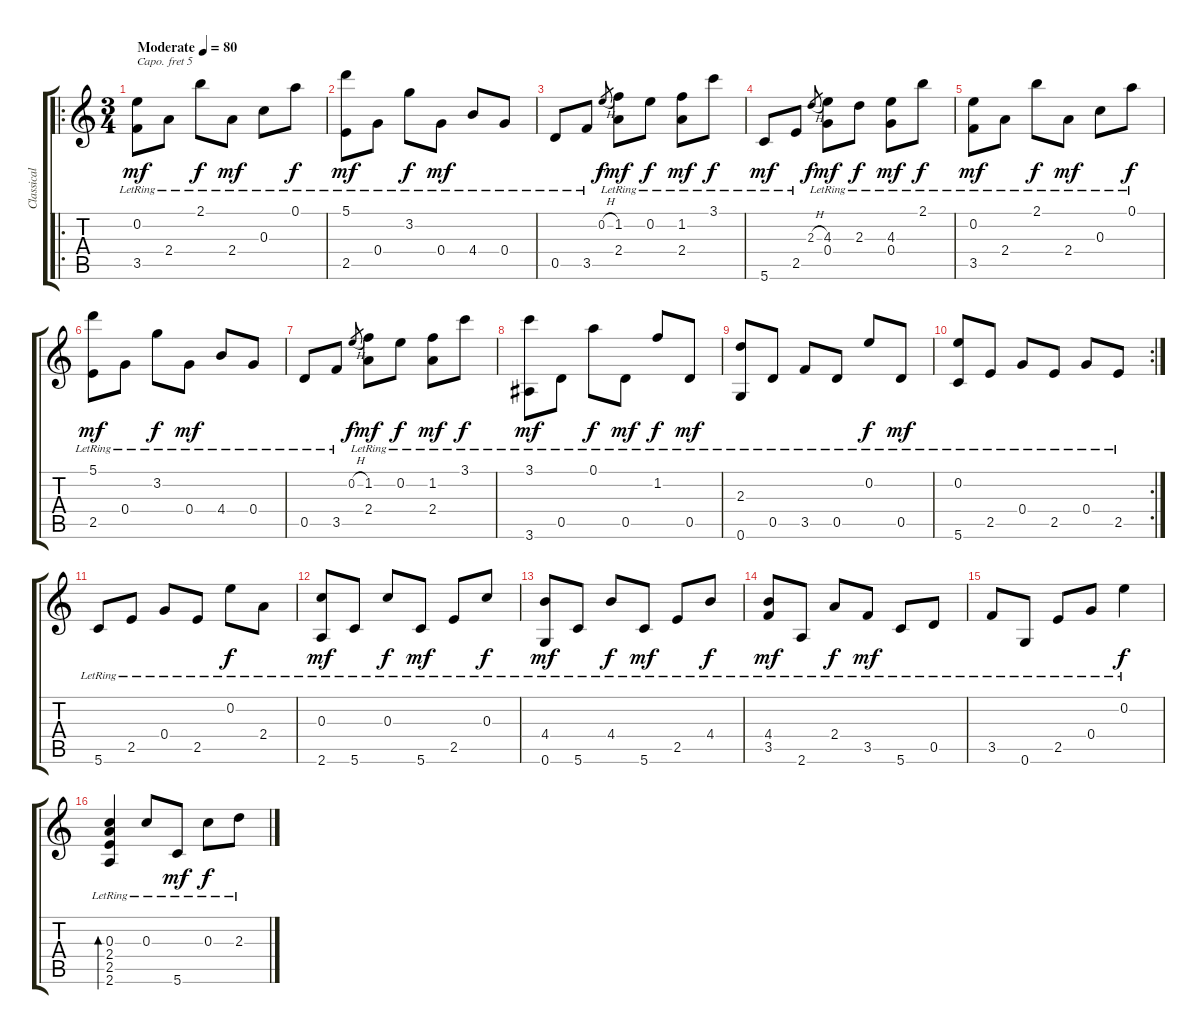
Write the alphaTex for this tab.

\track ("Classical Guitar 1" "Classical ") {instrument acousticguitarnylon}
\staff {score tabs}
\capo 5
\tuning (E4 B3 G3 D3 A2 D2) {hide}
\ro
\ts (3 4)
\tempo (80 "Moderate")
\clef g2
\ks c
(0.2{lr} 3.5{lr}).8{dy mf instrument acousticguitarnylon} 2.4{lr}.8 2.1{lr}.8{dy f} 2.4{lr}.8{dy mf} 0.3{lr}.8 0.1{lr}.8{dy f} |
(5.1{lr} 2.5{lr}).8{dy mf} 0.4{lr}.8 3.2{lr}.8{dy f} 0.4{lr}.8{dy mf} 4.4{lr}.8 0.4{lr}.8 |
0.5{lr}.8 3.5{lr}.8 0.2{h}.8{gr dy f} (1.2{lr} 2.4{lr}).8{dy mf} 0.2{lr}.8{dy f} (1.2{lr} 2.4{lr}).8{dy mf} 3.1{lr}.8{dy f} |
5.6{lr}.8{dy mf} 2.5{lr}.8 2.3{h}.8{gr dy f} (4.3{lr} 0.4{lr}).8{dy mf} 2.3{lr}.8{dy f} (4.3{lr} 0.4{lr}).8{dy mf} 2.1{lr}.8{dy f} |
(0.2{lr} 3.5{lr}).8{dy mf} 2.4{lr}.8 2.1{lr}.8{dy f} 2.4{lr}.8{dy mf} 0.3{lr}.8 0.1{lr}.8{dy f} |
(5.1{lr} 2.5{lr}).8{dy mf} 0.4{lr}.8 3.2{lr}.8{dy f} 0.4{lr}.8{dy mf} 4.4{lr}.8 0.4{lr}.8 |
0.5{lr}.8 3.5{lr}.8 0.2{h}.8{gr dy f} (1.2{lr} 2.4{lr}).8{dy mf} 0.2{lr}.8{dy f} (1.2{lr} 2.4{lr}).8{dy mf} 3.1{lr}.8{dy f} |
(3.1{lr} 3.6{lr}).8{dy mf} 0.5{lr}.8 0.1{lr}.8{dy f} 0.5{lr}.8{dy mf} 1.2{lr}.8{dy f} 0.5{lr}.8{dy mf} |
(2.3{lr} 0.6{lr}).8 0.5{lr}.8 3.5{lr}.8 0.5{lr}.8 0.2{lr}.8{dy f} 0.5{lr}.8{dy mf} |
\rc 2
(0.2{lr} 5.6{lr}).8 2.5{lr}.8 0.4{lr}.8 2.5{lr}.8 0.4{lr}.8 2.5{lr}.8 |
5.6{lr}.8 2.5{lr}.8 0.4{lr}.8 2.5{lr}.8 0.2{lr}.8{dy f} 2.4{lr}.8 |
(0.3{lr} 2.6{lr}).8{dy mf} 5.6{lr}.8 0.3{lr}.8{dy f} 5.6{lr}.8{dy mf} 2.5{lr}.8 0.3{lr}.8{dy f} |
(4.4{lr} 0.6{lr}).8{dy mf} 5.6{lr}.8 4.4{lr}.8{dy f} 5.6{lr}.8{dy mf} 2.5{lr}.8 4.4{lr}.8{dy f} |
(4.4{lr} 3.5{lr}).8{dy mf} 2.6{lr}.8 2.4{lr}.8{dy f} 3.5{lr}.8{dy mf} 5.6{lr}.8 0.5{lr}.8 |
3.5{lr}.8 0.6{lr}.8 2.5{lr}.8 0.4{lr}.8 0.2{lr}.4{dy f} |
(0.3{lr} 2.4{lr} 2.5{lr} 2.6{lr}).4{bd 120} 0.3{lr}.8 5.6{lr}.8{dy mf} 0.3{lr}.8{dy f} 2.3{lr}.8
